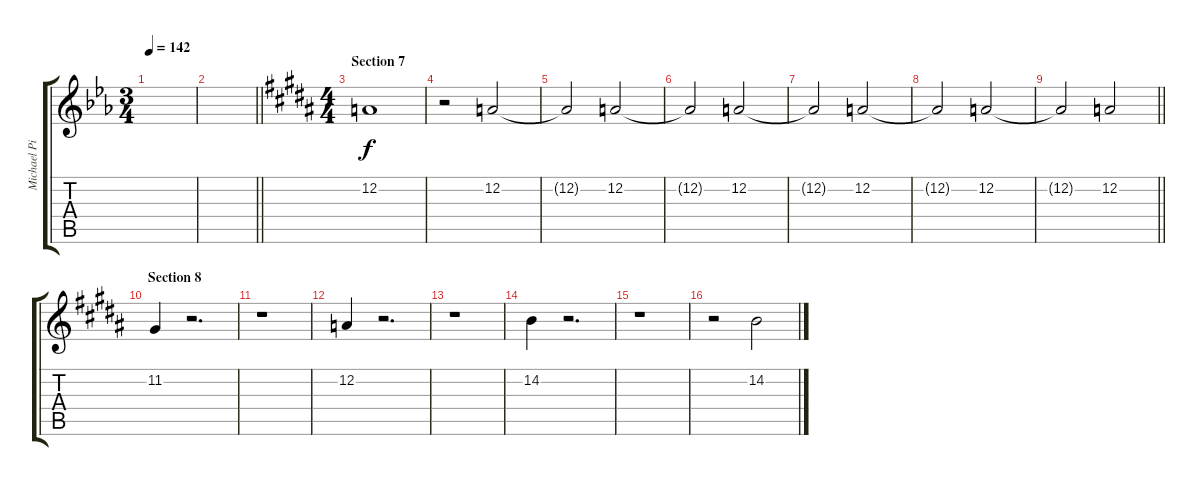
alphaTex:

\track ("Michael Pinnella (bells)" "Michael Pi") {instrument tubularbells}
\staff {score tabs}
\tuning (D4 A3 F3 C3 G2 D2) {hide}
\ts (3 4)
\tempo 142
\clef g2
\ks cminor
|
\barLineRight lightlight
|
\ts (4 4)
\section ("" "Section 7")
\ks g#minor
12.2.1 |
r.2 12.2.2 |
12.2{t}.2 12.2.2 |
12.2{t}.2 12.2.2 |
12.2{t}.2 12.2.2 |
12.2{t}.2 12.2.2 |
\barLineRight lightlight
12.2{t}.2 12.2.2 |
\section ("" "Section 8")
11.2.4 r.2{d} |
r.1 |
12.2.4 r.2{d} |
r.1 |
14.2.4 r.2{d} |
r.1 |
r.2 14.2.2
